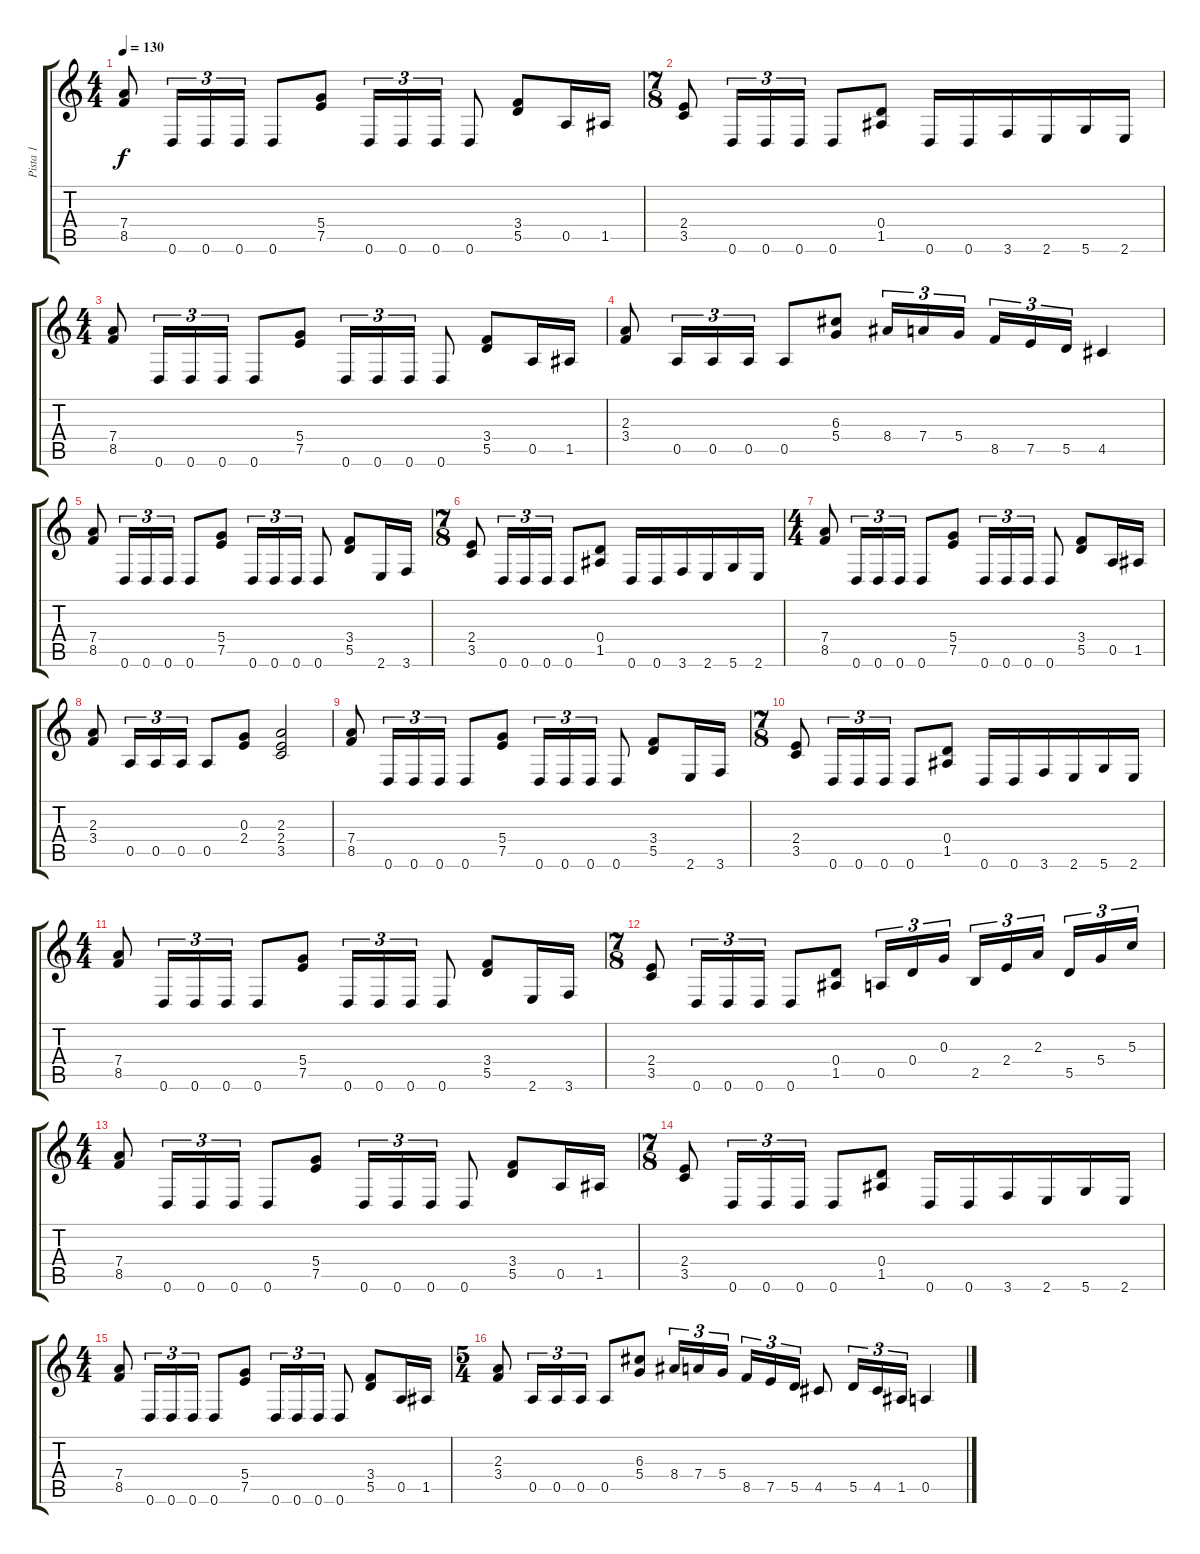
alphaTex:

\track ("Pista 1" "Pista 1") {instrument acousticguitarnylon}
\staff {score tabs}
\tuning (E4 B3 G3 D3 A2 D2) {hide}
\ts (4 4)
\tempo 130
\clef g2
\ks c
(7.4 8.5).8{dy f} 0.6.16{tu (3 2)} 0.6.16{tu (3 2)} 0.6.16{tu (3 2)} 0.6.8 (5.4 7.5).8 0.6.16{tu (3 2)} 0.6.16{tu (3 2)} 0.6.16{tu (3 2)} 0.6.8 (3.4 5.5).8 0.5.16 1.5.16 |
\ts (7 8)
(2.4 3.5).8 0.6.16{tu (3 2)} 0.6.16{tu (3 2)} 0.6.16{tu (3 2)} 0.6.8 (0.4 1.5).8 0.6.16 0.6.16 3.6.16 2.6.16 5.6.16 2.6.16 |
\ts (4 4)
(7.4 8.5).8 0.6.16{tu (3 2)} 0.6.16{tu (3 2)} 0.6.16{tu (3 2)} 0.6.8 (5.4 7.5).8 0.6.16{tu (3 2)} 0.6.16{tu (3 2)} 0.6.16{tu (3 2)} 0.6.8 (3.4 5.5).8 0.5.16 1.5.16 |
(2.3 3.4).8 0.5.16{tu (3 2)} 0.5.16{tu (3 2)} 0.5.16{tu (3 2)} 0.5.8 (6.3 5.4).8 8.4.16{tu (3 2)} 7.4.16{tu (3 2)} 5.4.16{tu (3 2) beam splitsecondary} 8.5.16{tu (3 2)} 7.5.16{tu (3 2)} 5.5.16{tu (3 2)} 4.5.4 |
(7.4 8.5).8 0.6.16{tu (3 2)} 0.6.16{tu (3 2)} 0.6.16{tu (3 2)} 0.6.8 (5.4 7.5).8 0.6.16{tu (3 2)} 0.6.16{tu (3 2)} 0.6.16{tu (3 2)} 0.6.8 (3.4 5.5).8 2.6.16 3.6.16 |
\ts (7 8)
(2.4 3.5).8 0.6.16{tu (3 2)} 0.6.16{tu (3 2)} 0.6.16{tu (3 2)} 0.6.8 (0.4 1.5).8 0.6.16 0.6.16 3.6.16 2.6.16 5.6.16 2.6.16 |
\ts (4 4)
(7.4 8.5).8 0.6.16{tu (3 2)} 0.6.16{tu (3 2)} 0.6.16{tu (3 2)} 0.6.8 (5.4 7.5).8 0.6.16{tu (3 2)} 0.6.16{tu (3 2)} 0.6.16{tu (3 2)} 0.6.8 (3.4 5.5).8 0.5.16 1.5.16 |
(2.3 3.4).8 0.5.16{tu (3 2)} 0.5.16{tu (3 2)} 0.5.16{tu (3 2)} 0.5.8 (0.3 2.4).8 (2.3 2.4 3.5).2 |
(7.4 8.5).8 0.6.16{tu (3 2)} 0.6.16{tu (3 2)} 0.6.16{tu (3 2)} 0.6.8 (5.4 7.5).8 0.6.16{tu (3 2)} 0.6.16{tu (3 2)} 0.6.16{tu (3 2)} 0.6.8 (3.4 5.5).8 2.6.16 3.6.16 |
\ts (7 8)
(2.4 3.5).8 0.6.16{tu (3 2)} 0.6.16{tu (3 2)} 0.6.16{tu (3 2)} 0.6.8 (0.4 1.5).8 0.6.16 0.6.16 3.6.16 2.6.16 5.6.16 2.6.16 |
\ts (4 4)
(7.4 8.5).8 0.6.16{tu (3 2)} 0.6.16{tu (3 2)} 0.6.16{tu (3 2)} 0.6.8 (5.4 7.5).8 0.6.16{tu (3 2)} 0.6.16{tu (3 2)} 0.6.16{tu (3 2)} 0.6.8 (3.4 5.5).8 2.6.16 3.6.16 |
\ts (7 8)
(2.4 3.5).8 0.6.16{tu (3 2)} 0.6.16{tu (3 2)} 0.6.16{tu (3 2)} 0.6.8 (0.4 1.5).8 0.5.16{tu (3 2)} 0.4.16{tu (3 2)} 0.3.16{tu (3 2)} 2.5.16{tu (3 2)} 2.4.16{tu (3 2)} 2.3.16{tu (3 2)} 5.5.16{tu (3 2)} 5.4.16{tu (3 2)} 5.3.16{tu (3 2)} |
\ts (4 4)
(7.4 8.5).8 0.6.16{tu (3 2)} 0.6.16{tu (3 2)} 0.6.16{tu (3 2)} 0.6.8 (5.4 7.5).8 0.6.16{tu (3 2)} 0.6.16{tu (3 2)} 0.6.16{tu (3 2)} 0.6.8 (3.4 5.5).8 0.5.16 1.5.16 |
\ts (7 8)
(2.4 3.5).8 0.6.16{tu (3 2)} 0.6.16{tu (3 2)} 0.6.16{tu (3 2)} 0.6.8 (0.4 1.5).8 0.6.16 0.6.16 3.6.16 2.6.16 5.6.16 2.6.16 |
\ts (4 4)
(7.4 8.5).8 0.6.16{tu (3 2)} 0.6.16{tu (3 2)} 0.6.16{tu (3 2)} 0.6.8 (5.4 7.5).8 0.6.16{tu (3 2)} 0.6.16{tu (3 2)} 0.6.16{tu (3 2)} 0.6.8 (3.4 5.5).8 0.5.16 1.5.16 |
\ts (5 4)
(2.3 3.4).8 0.5.16{tu (3 2)} 0.5.16{tu (3 2)} 0.5.16{tu (3 2)} 0.5.8 (6.3 5.4).8 8.4.16{tu (3 2)} 7.4.16{tu (3 2)} 5.4.16{tu (3 2) beam splitsecondary} 8.5.16{tu (3 2)} 7.5.16{tu (3 2)} 5.5.16{tu (3 2)} 4.5.8 5.5.16{tu (3 2)} 4.5.16{tu (3 2)} 1.5.16{tu (3 2)} 0.5.4
